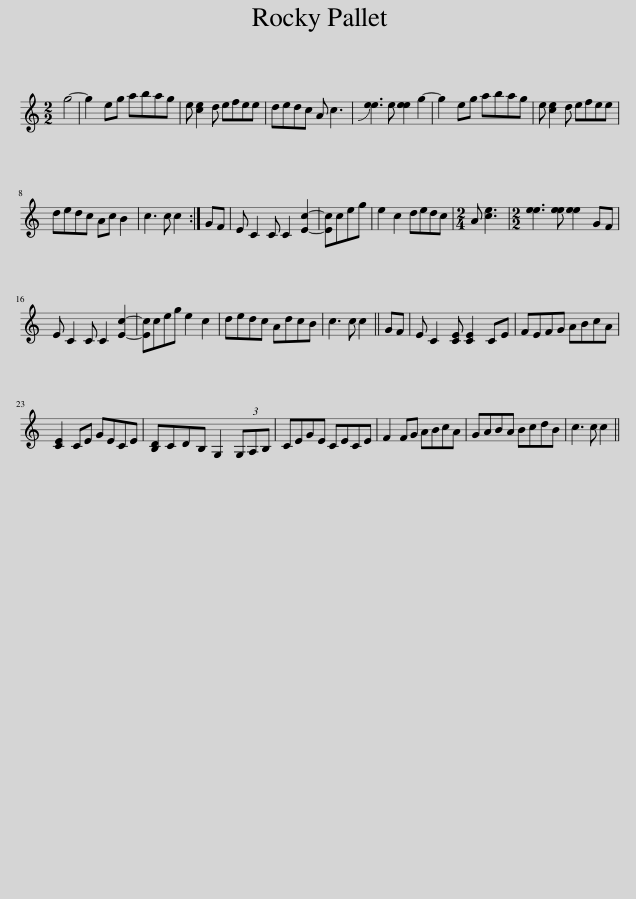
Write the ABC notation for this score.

X:1
L:1/8
M:2/2
I:linebreak $
K:C
V:1 treble
V:1
 g4- | g2 eg abag | e [ce]2 d efee | dedc A c3 | !slide![ee]3 e [ee]2 g2- | %5
 g2 eg abag | e [ce]2 d efee |$ dedc Ac B2 | c3 c c2 :| GF | %10
 E C2 C C2 [Ec]2- | [Ec]ceg | e2 c2 dedc |[M:2/4] A [ce]3 |[M:2/2] [ee]3 [ee] [ee]2 GF |$ %15
 E C2 C C2 [Ec]2- | [Ec]ceg e2 c2 | dedc AdcB | c3 c c2 || GF | %20
 E C2 [CE] [CE]2 CE | FEFG ABcA |$ [CE]2 CE GECE | [B,D]CDB, G,2 (3G,A,B, | CEGE CECE | %25
 F2 FG ABcA | GABA BcdB | c3 c c2 || %28
